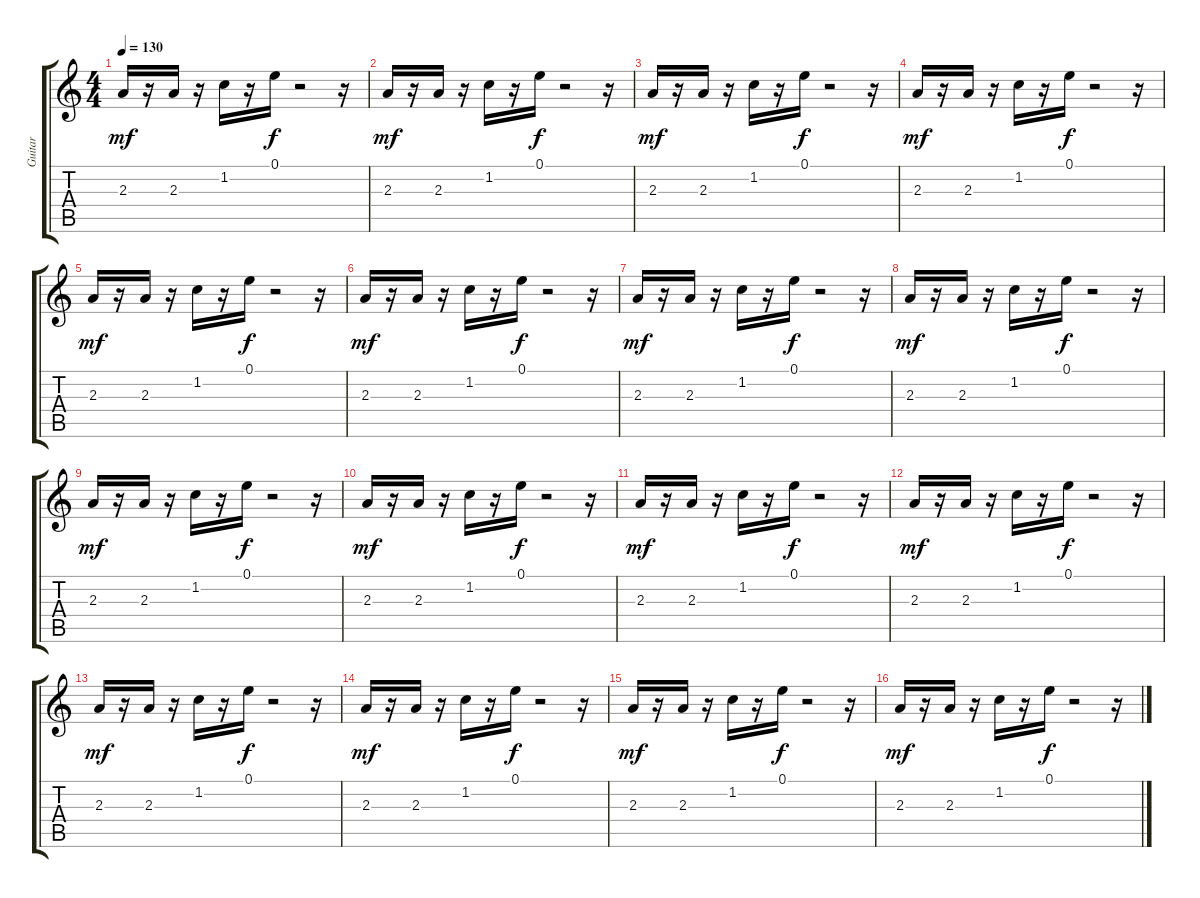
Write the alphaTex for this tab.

\track ("Guitar" "Guitar") {instrument electricguitarclean}
\staff {score tabs}
\tuning (E4 B3 G3 D3 A2 E2) {hide}
\ts (4 4)
\tempo 130
\clef g2
\ks c
2.3.16{dy mf} r.16 2.3.16 r.16 1.2.16 r.16 0.1.16{dy f} r.2 r.16 |
2.3.16{dy mf} r.16 2.3.16 r.16 1.2.16 r.16 0.1.16{dy f} r.2 r.16 |
2.3.16{dy mf} r.16 2.3.16 r.16 1.2.16 r.16 0.1.16{dy f} r.2 r.16 |
2.3.16{dy mf} r.16 2.3.16 r.16 1.2.16 r.16 0.1.16{dy f} r.2 r.16 |
2.3.16{dy mf} r.16 2.3.16 r.16 1.2.16 r.16 0.1.16{dy f} r.2 r.16 |
2.3.16{dy mf} r.16 2.3.16 r.16 1.2.16 r.16 0.1.16{dy f} r.2 r.16 |
2.3.16{dy mf} r.16 2.3.16 r.16 1.2.16 r.16 0.1.16{dy f} r.2 r.16 |
2.3.16{dy mf} r.16 2.3.16 r.16 1.2.16 r.16 0.1.16{dy f} r.2 r.16 |
2.3.16{dy mf} r.16 2.3.16 r.16 1.2.16 r.16 0.1.16{dy f} r.2 r.16 |
2.3.16{dy mf} r.16 2.3.16 r.16 1.2.16 r.16 0.1.16{dy f} r.2 r.16 |
2.3.16{dy mf} r.16 2.3.16 r.16 1.2.16 r.16 0.1.16{dy f} r.2 r.16 |
2.3.16{dy mf} r.16 2.3.16 r.16 1.2.16 r.16 0.1.16{dy f} r.2 r.16 |
2.3.16{dy mf} r.16 2.3.16 r.16 1.2.16 r.16 0.1.16{dy f} r.2 r.16 |
2.3.16{dy mf} r.16 2.3.16 r.16 1.2.16 r.16 0.1.16{dy f} r.2 r.16 |
2.3.16{dy mf} r.16 2.3.16 r.16 1.2.16 r.16 0.1.16{dy f} r.2 r.16 |
2.3.16{dy mf} r.16 2.3.16 r.16 1.2.16 r.16 0.1.16{dy f} r.2 r.16
